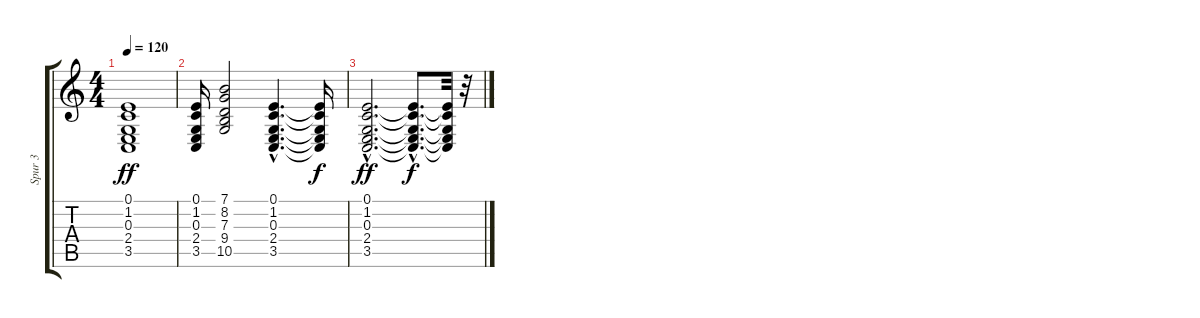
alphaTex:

\track ("Spur 3" "Spur 3") {instrument drawbarorgan}
\staff {score tabs}
\tuning (E4 B3 G3 D3 A2 E2) {hide}
\ts (4 4)
\tempo 120
\clef g2
\ks c
(0.1 1.2 0.3 2.4 3.5).1{dy ff} |
(0.1 1.2 0.3 2.4 3.5).16 (7.1 8.2 7.3 9.4 10.5).2 (0.1{hac} 1.2{hac} 0.3{hac} 2.4{hac} 3.5{hac}).4{d} (0.1{t} 1.2{t} 0.3{t} 2.4{t} 3.5{t}).16{dy f} |
(0.1{hac} 1.2{hac} 0.3{hac} 2.4{hac} 3.5{hac}).2{d dy ff} (0.1{hac t} 1.2{hac t} 0.3{hac t} 2.4{hac t} 3.5{hac t}).8{d dy f} (0.1{t} 1.2{t} 0.3{t} 2.4{t} 3.5{t}).32 r.32
